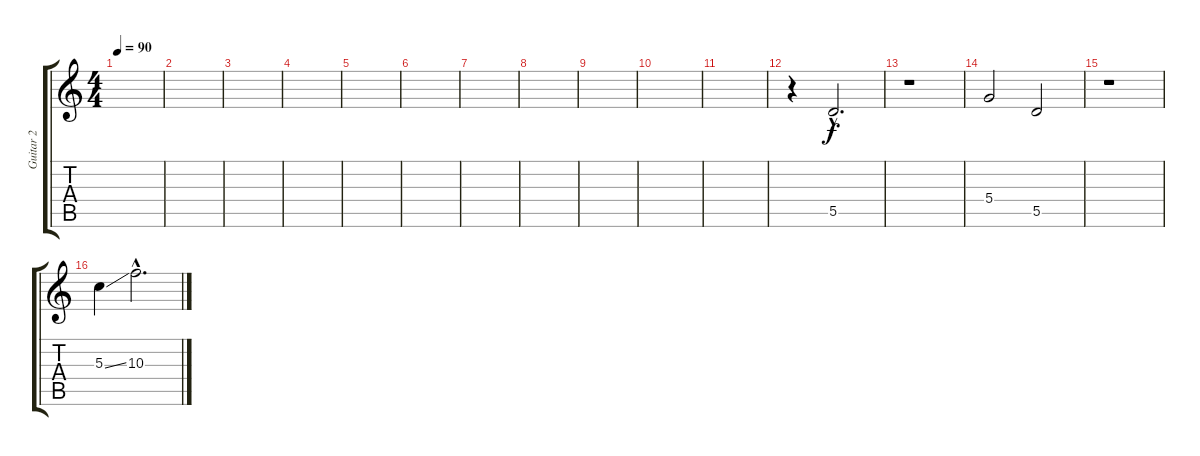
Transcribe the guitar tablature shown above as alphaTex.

\track ("Guitar 2" "Guitar 2") {instrument distortionguitar}
\staff {score tabs}
\tuning (E4 B3 G3 D3 A2 D2) {hide}
\ts (4 4)
\tempo 90
\clef g2
\ks c
|
|
|
|
|
|
|
|
|
|
|
r.4{instrument helicopter} 5.5{hac}.2{d} |
r.1 |
5.4.2 5.5.2 |
r.1 |
5.3{ss}.4 10.3{hac}.2{d}
